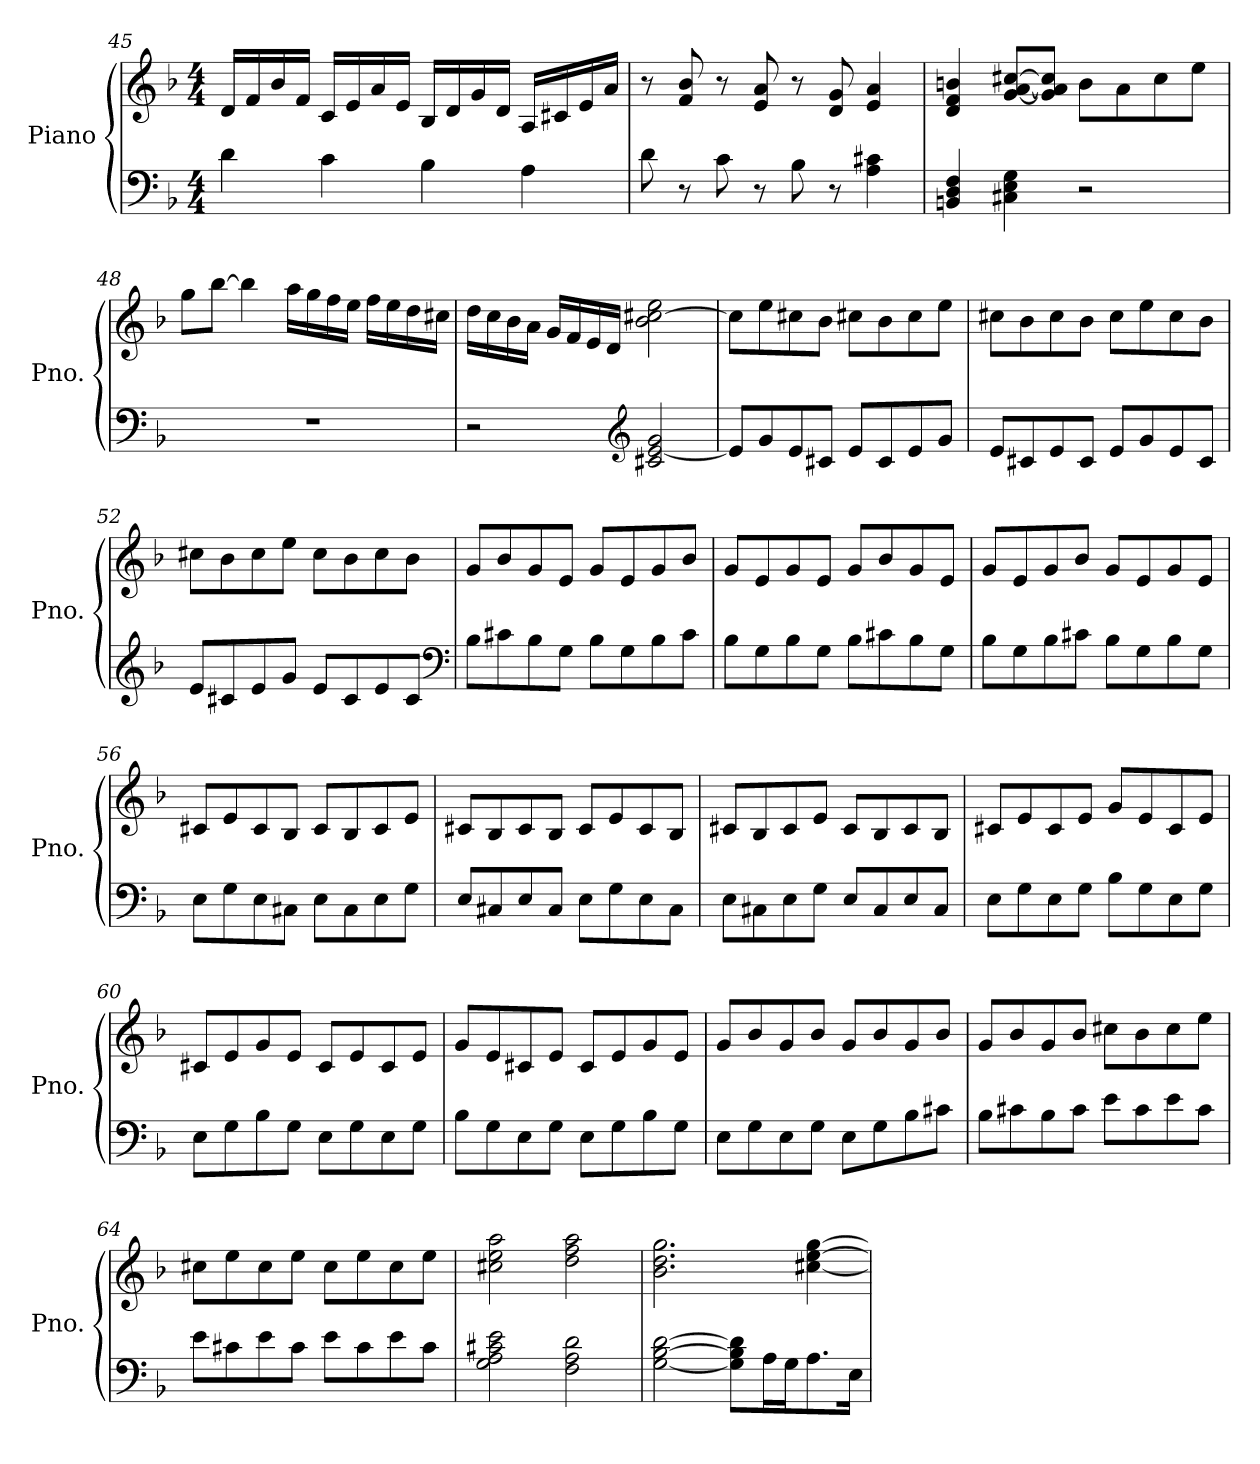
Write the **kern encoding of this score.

**kern	**kern
*part1	*part1
*staff2	*staff1
*I"Piano	*
*I'Pno.	*
!!LO:LB:g=z
*clefF4	*clefG2
*k[b-]	*k[b-]
*F:	*F:
*M4/4	*M4/4
=45	=45
4d\	16d/LL
.	16f/
.	16b-/
.	16f/JJ
4c\	16c/LL
.	16e/
.	16a/
.	16e/JJ
4B-\	16B-/LL
.	16d/
.	16g/
.	16d/JJ
4A\	16A/LL
.	16c#X/
.	16e/
.	16a/JJ
=46	=46
8d\	8r
8r	8f/ 8b-/
8c\	8r
8r	8e/ 8a/
8B-\	8r
8r	8d/ 8g/
4A\ 4c#X\	4e/ 4a/
=47	=47
4BBn/ 4D/ 4F/	4d/ 4f/ 4bn/
4C#X\ 4E\ 4G\	[8g/ [8a/ [8cc#X/L
.	8g/] 8a/] 8cc#/]J
2r	8b\L
.	8a\
.	8cc#\
.	8ee\J
!!LO:LB:g=z
=48	=48
1r	8gg\L
.	[8bb-\J
.	4bb-\]
.	16aa\LL
.	16gg\
.	16ff\
.	16ee\JJ
.	16ff\LL
.	16ee\
.	16dd\
.	16cc#X\JJ
=49	=49
2r	16dd\LL
.	16cc\
.	16b-\
.	16a\JJ
.	16g/LL
.	16f/
.	16e/
.	16d/JJ
*clefG2	*
2c#X/ [2e/ 2g/	2b-\ [2cc#X\ 2ee\
=50	=50
8e/L]	8cc#\L]
8g/	8ee\
8e/	8cc#X\
8c#X/J	8b-\J
8e/L	8cc#X\L
8c#/	8b-\
8e/	8cc#\
8g/J	8ee\J
!!LO:LB:g=z
=51	=51
8e/L	8cc#X\L
8c#X/	8b-\
8e/	8cc#\
8c#/J	8b-\J
8e/L	8cc#\L
8g/	8ee\
8e/	8cc#\
8c#/J	8b-\J
=52	=52
8e/L	8cc#X\L
8c#X/	8b-\
8e/	8cc#\
8g/J	8ee\J
8e/L	8cc#\L
8c#/	8b-\
8e/	8cc#\
8c#/J	8b-\J
*clefF4	*
=53	=53
8B-\L	8g/L
8c#X\	8b-/
8B-\	8g/
8G\J	8e/J
8B-\L	8g/L
8G\	8e/
8B-\	8g/
8c#\J	8b-/J
=54	=54
8B-\L	8g/L
8G\	8e/
8B-\	8g/
8G\J	8e/J
8B-\L	8g/L
8c#X\	8b-/
8B-\	8g/
8G\J	8e/J
!!LO:PB:g=z
=55	=55
8B-\L	8g/L
8G\	8e/
8B-\	8g/
8c#X\J	8b-/J
8B-\L	8g/L
8G\	8e/
8B-\	8g/
8G\J	8e/J
=56	=56
8E\L	8c#X/L
8G\	8e/
8E\	8c#/
8C#X\J	8B-/J
8E\L	8c#/L
8C#\	8B-/
8E\	8c#/
8G\J	8e/J
=57	=57
8E/L	8c#X/L
8C#X/	8B-/
8E/	8c#/
8C#/J	8B-/J
8E\L	8c#/L
8G\	8e/
8E\	8c#/
8C#\J	8B-/J
=58	=58
8E\L	8c#X/L
8C#X\	8B-/
8E\	8c#/
8G\J	8e/J
8E/L	8c#/L
8C#/	8B-/
8E/	8c#/
8C#/J	8B-/J
!!LO:LB:g=z
=59	=59
8E\L	8c#X/L
8G\	8e/
8E\	8c#/
8G\J	8e/J
8B-\L	8g/L
8G\	8e/
8E\	8c#/
8G\J	8e/J
=60	=60
8E\L	8c#X/L
8G\	8e/
8B-\	8g/
8G\J	8e/J
8E\L	8c#/L
8G\	8e/
8E\	8c#/
8G\J	8e/J
=61	=61
8B-\L	8g/L
8G\	8e/
8E\	8c#X/
8G\J	8e/J
8E\L	8c#/L
8G\	8e/
8B-\	8g/
8G\J	8e/J
=62	=62
8E\L	8g/L
8G\	8b-/
8E\	8g/
8G\J	8b-/J
8E\L	8g/L
8G\	8b-/
8B-\	8g/
8c#X\J	8b-/J
!!LO:LB:g=z
=63	=63
8B-\L	8g/L
8c#X\	8b-/
8B-\	8g/
8c#\J	8b-/J
8e\L	8cc#X\L
8c#\	8b-\
8e\	8cc#\
8c#\J	8ee\J
=64	=64
8e\L	8cc#X\L
8c#X\	8ee\
8e\	8cc#\
8c#\J	8ee\J
8e\L	8cc#\L
8c#\	8ee\
8e\	8cc#\
8c#\J	8ee\J
=65	=65
2G\ 2A\ 2c#X\ 2e\	2cc#X\ 2ee\ 2aa\
2F\ 2A\ 2d\	2dd\ 2ff\ 2aa\
=66	=66
[2G\ [2B-\ [2d\	2.b-\ 2.dd\ 2.gg\
8G\] 8B-\] 8d\]L	.
16A\L	.
16G\J	.
8.A\	[4cc#X\ [4ee\ [4gg\
16E\Jk	.
=	=
*-	*-
